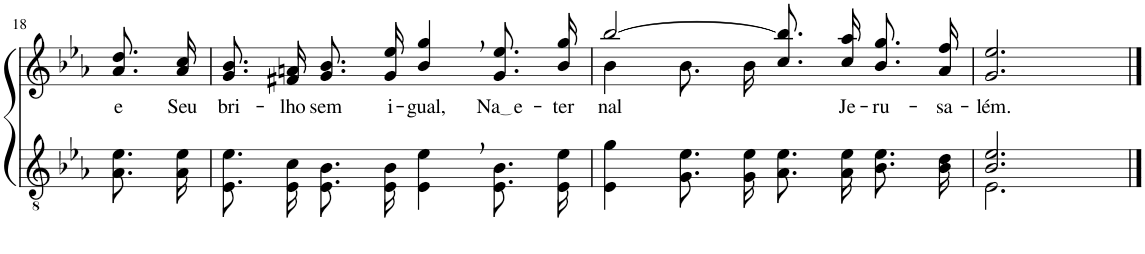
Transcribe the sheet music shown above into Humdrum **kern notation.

**kern	**kern	**text
*part2	*part1	*part1
*staff2	*staff1	*staff1
*I"Parte III e IV	*I"Parte I e II	*
!!LO:PB:g=z
*clefGv2	*clefG2	*
*Trd4c7	*Trd4c7	*
*k[b-e-a-]	*k[b-e-a-]	*
*M4/4	*M4/4	*
=18	=18	=18
!	!	!LO:LY:b
8.A-\ 8.e-\L	8.a-\ 8.dd\L	e
!	!	!LO:LY:b
16A-\ 16e-\Jk	16a-\ 16cc\Jk	Seu
=19	=19	=19
!	!	!LO:LY:b
8.E-/ 8.e-/L	8.g/ 8.b-/L	bri-
!	!	!LO:LY:b
16E-/ 16c/Jk	16f#X/ 16an/Jk	-lho
!	!	!LO:LY:b
8.E-/ 8.B-/L	8.g\ 8.b-\L	sem
!	!	!LO:LY:b
16E-/ 16B-/Jk	16g\ 16ee-\Jk	i-
!	!	!LO:LY:b
4E-\, 4e-\,	4b-/, 4gg/,	-gual,
!	!	!LO:LY:b
8.E-/ 8.B-/L	8.g\ 8.ee-\L	Na e
!	!	!LO:LY:b
16E-/ 16e-/Jk	16b-\ 16gg\Jk	-ter-
=20	=20	=20
*	*^	*
!	!	!	!LO:LY:b
4E-\ 4g\	[2bb-/	4b-\	-nal
8.G\ 8.e-\L	.	8.b-\L	.
16G\ 16e-\Jk	.	16b-\Jk	.
8.A-\ 8.e-\L	8.cc\ 8.bb-]\L	2ryy	.
!	!	!	!LO:LY:b
16A-\ 16e-\Jk	16cc\ 16aa-\Jk	.	Je-
!	!	!	!LO:LY:b
8.B-\ 8.e-\L	8.b-\ 8.gg\L	.	-ru-
!	!	!	!LO:LY:b
16B-\ 16d\Jk	16a-\ 16ff\Jk	.	-sa-
*	*v	*v	*
=21	=21	=21
*^	*	*
!	!	!	!LO:LY:b
2.B-/ 2.e-/	2.E-\	2.g/ 2.ee-/	-lém.
*v	*v	*	*
==	==	==
*-	*-	*-
